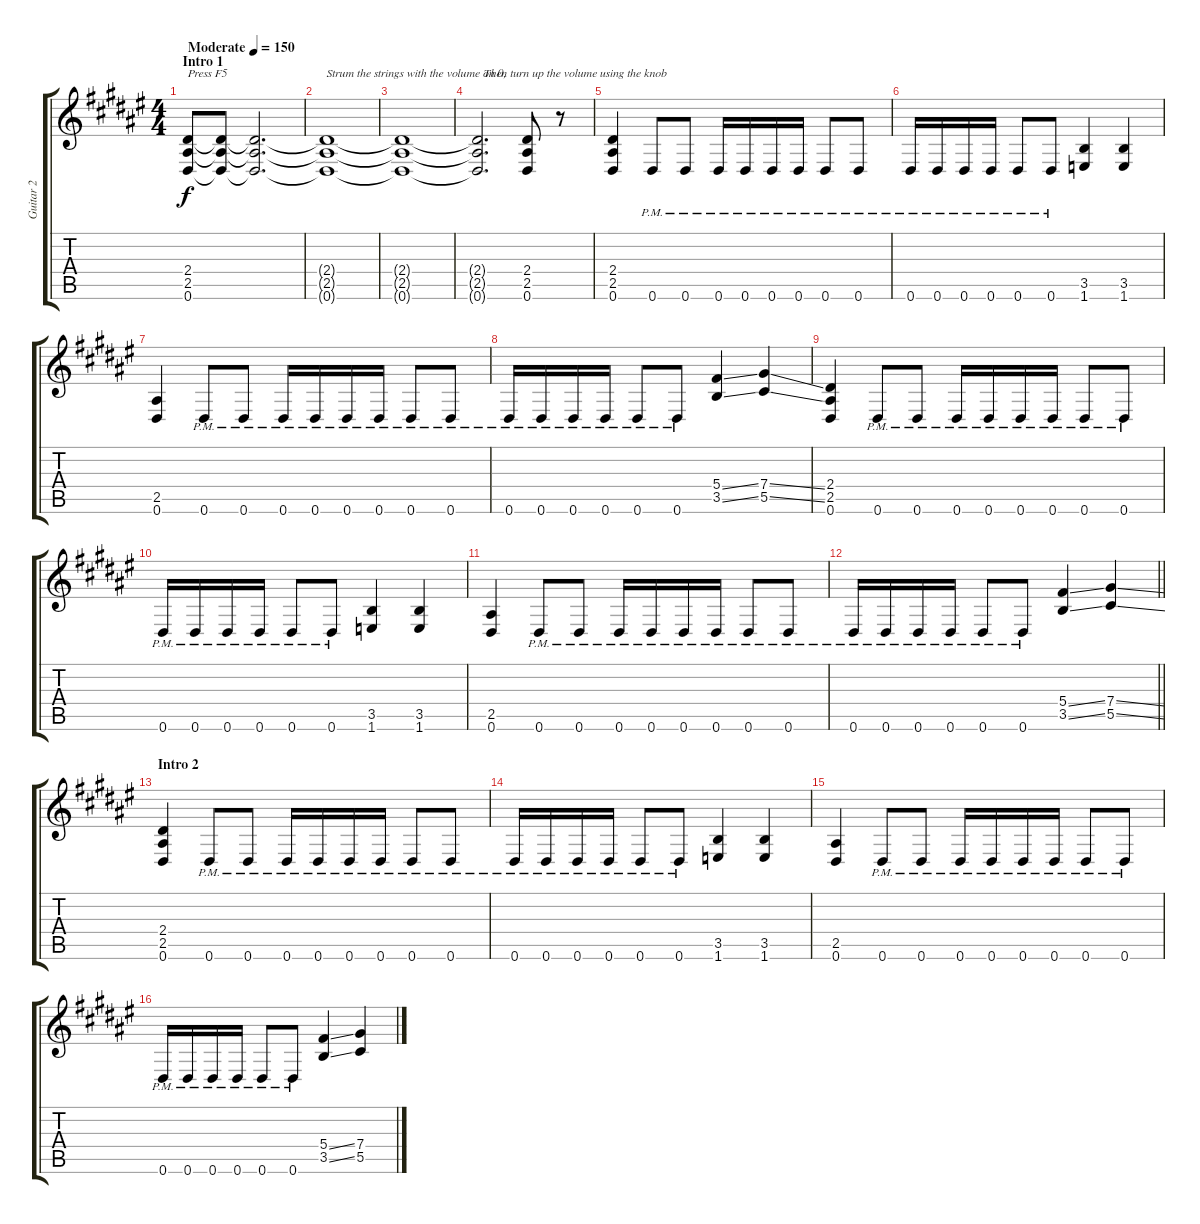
\track ("Guitar 2" "Guitar 2") {instrument distortionguitar}
\staff {score tabs}
\tuning (Eb4 Bb3 Gb3 Db3 Ab2 Eb2) {hide}
\ts (4 4)
\section ("" "Intro 1")
\tempo (150 "Moderate")
\clef g2
\ks f#
(2.4 2.5 0.6).8{txt "Press F5" dy f volume 0 instrument distortionguitar} (2.4{t} 2.5{t} 0.6{t}).8{volume 7} (2.4{t} 2.5{t} 0.6{t}).2{d volume 13} |
(2.4{t} 2.5{t} 0.6{t}).1{txt "Strum the strings with the volume on 0,"} |
(2.4{t} 2.5{t} 0.6{t}).1 |
(2.4{t} 2.5{t} 0.6{t}).2{d txt "  Then turn up the volume using the knob"} (2.4 2.5 0.6).8 r.8 |
(2.4 2.5 0.6).4 0.6{pm}.8 0.6{pm}.8 0.6{pm}.16 0.6{pm}.16 0.6{pm}.16 0.6{pm}.16 0.6{pm}.8 0.6{pm}.8 |
0.6{pm}.16 0.6{pm}.16 0.6{pm}.16 0.6{pm}.16 0.6{pm}.8 0.6{pm}.8 (3.5 1.6).4 (3.5 1.6).4 |
(2.5 0.6).4 0.6{pm}.8 0.6{pm}.8 0.6{pm}.16 0.6{pm}.16 0.6{pm}.16 0.6{pm}.16 0.6{pm}.8 0.6{pm}.8 |
0.6{pm}.16 0.6{pm}.16 0.6{pm}.16 0.6{pm}.16 0.6{pm}.8 0.6{pm}.8 (5.4{ss} 3.5{ss}).4 (7.4{ss} 5.5{ss}).4 |
(2.4 2.5 0.6).4 0.6{pm}.8 0.6{pm}.8 0.6{pm}.16 0.6{pm}.16 0.6{pm}.16 0.6{pm}.16 0.6{pm}.8 0.6{pm}.8 |
0.6{pm}.16 0.6{pm}.16 0.6{pm}.16 0.6{pm}.16 0.6{pm}.8 0.6{pm}.8 (3.5 1.6).4 (3.5 1.6).4 |
(2.5 0.6).4 0.6{pm}.8 0.6{pm}.8 0.6{pm}.16 0.6{pm}.16 0.6{pm}.16 0.6{pm}.16 0.6{pm}.8 0.6{pm}.8 |
\barLineRight lightlight
0.6{pm}.16 0.6{pm}.16 0.6{pm}.16 0.6{pm}.16 0.6{pm}.8 0.6{pm}.8 (5.4{ss} 3.5{ss}).4 (7.4{ss} 5.5{ss}).4 |
\section ("" "Intro 2")
(2.4 2.5 0.6).4 0.6{pm}.8 0.6{pm}.8 0.6{pm}.16 0.6{pm}.16 0.6{pm}.16 0.6{pm}.16 0.6{pm}.8 0.6{pm}.8 |
0.6{pm}.16 0.6{pm}.16 0.6{pm}.16 0.6{pm}.16 0.6{pm}.8 0.6{pm}.8 (3.5 1.6).4 (3.5 1.6).4 |
(2.5 0.6).4 0.6{pm}.8 0.6{pm}.8 0.6{pm}.16 0.6{pm}.16 0.6{pm}.16 0.6{pm}.16 0.6{pm}.8 0.6{pm}.8 |
0.6{pm}.16 0.6{pm}.16 0.6{pm}.16 0.6{pm}.16 0.6{pm}.8 0.6{pm}.8 (5.4{ss} 3.5{ss}).4 (7.4{ss} 5.5{ss}).4
